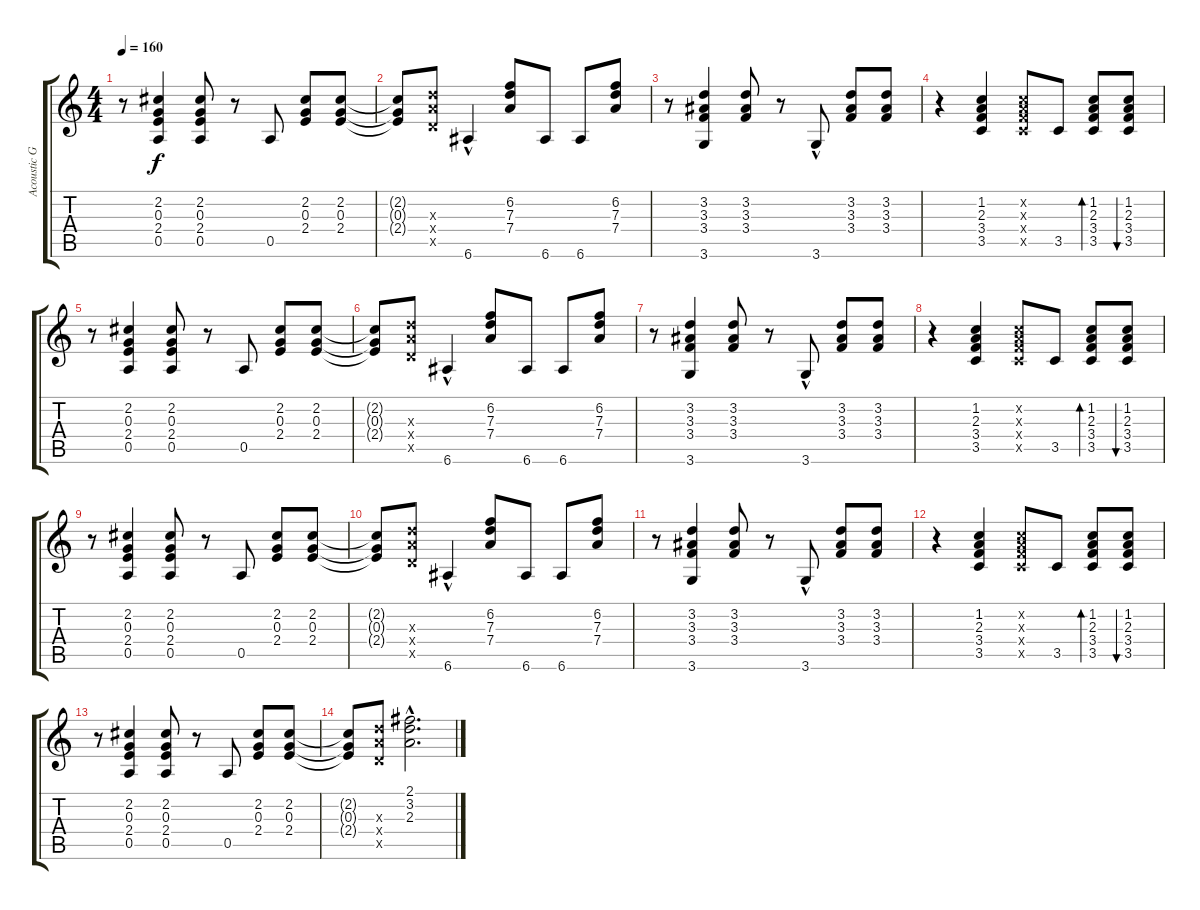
\track ("Acoustic Guitar" "Acoustic G") {instrument acousticguitarsteel}
\staff {score tabs}
\tuning (E4 B3 G3 D3 A2 E2) {hide}
\ts (4 4)
\tempo 160
\clef g2
\ks c
r.8{dy f} (2.2 0.3 2.4 0.5).4 (2.2 0.3 2.4 0.5).8 r.8 0.5.8 (2.2 0.3 2.4).8 (2.2 0.3 2.4).8 |
(2.2{t} 0.3{t} 2.4{t}).8 (7.3{x} 7.4{x} 5.5{x}).8 6.6{hac}.4 (6.2 7.3 7.4).8 6.6.8 6.6.8 (6.2 7.3 7.4).8 |
r.8 (3.2 3.3 3.4 3.6).4 (3.2 3.3 3.4).8 r.8 3.6{hac}.8 (3.2 3.3 3.4).8 (3.2 3.3 3.4).8 |
r.4 (1.2 2.3 3.4 3.5).4 (1.2{x} 2.3{x} 3.4{x} 3.5{x}).8 3.5.8 (1.2 2.3 3.4 3.5).8{bd 60} (1.2 2.3 3.4 3.5).8{bu 60} |
r.8 (2.2 0.3 2.4 0.5).4 (2.2 0.3 2.4 0.5).8 r.8 0.5.8 (2.2 0.3 2.4).8 (2.2 0.3 2.4).8 |
(2.2{t} 0.3{t} 2.4{t}).8 (7.3{x} 7.4{x} 5.5{x}).8 6.6{hac}.4 (6.2 7.3 7.4).8 6.6.8 6.6.8 (6.2 7.3 7.4).8 |
r.8 (3.2 3.3 3.4 3.6).4 (3.2 3.3 3.4).8 r.8 3.6{hac}.8 (3.2 3.3 3.4).8 (3.2 3.3 3.4).8 |
r.4 (1.2 2.3 3.4 3.5).4 (1.2{x} 2.3{x} 3.4{x} 3.5{x}).8 3.5.8 (1.2 2.3 3.4 3.5).8{bd 60} (1.2 2.3 3.4 3.5).8{bu 60} |
r.8 (2.2 0.3 2.4 0.5).4 (2.2 0.3 2.4 0.5).8 r.8 0.5.8 (2.2 0.3 2.4).8 (2.2 0.3 2.4).8 |
(2.2{t} 0.3{t} 2.4{t}).8 (7.3{x} 7.4{x} 5.5{x}).8 6.6{hac}.4 (6.2 7.3 7.4).8 6.6.8 6.6.8 (6.2 7.3 7.4).8 |
r.8 (3.2 3.3 3.4 3.6).4 (3.2 3.3 3.4).8 r.8 3.6{hac}.8 (3.2 3.3 3.4).8 (3.2 3.3 3.4).8 |
r.4 (1.2 2.3 3.4 3.5).4 (1.2{x} 2.3{x} 3.4{x} 3.5{x}).8 3.5.8 (1.2 2.3 3.4 3.5).8{bd 60} (1.2 2.3 3.4 3.5).8{bu 60} |
r.8 (2.2 0.3 2.4 0.5).4 (2.2 0.3 2.4 0.5).8 r.8 0.5.8 (2.2 0.3 2.4).8 (2.2 0.3 2.4).8 |
(2.2{t} 0.3{t} 2.4{t}).8 (7.3{x} 7.4{x} 5.5{x}).8 (2.1{hac} 3.2{hac} 2.3{hac}).2{d}
